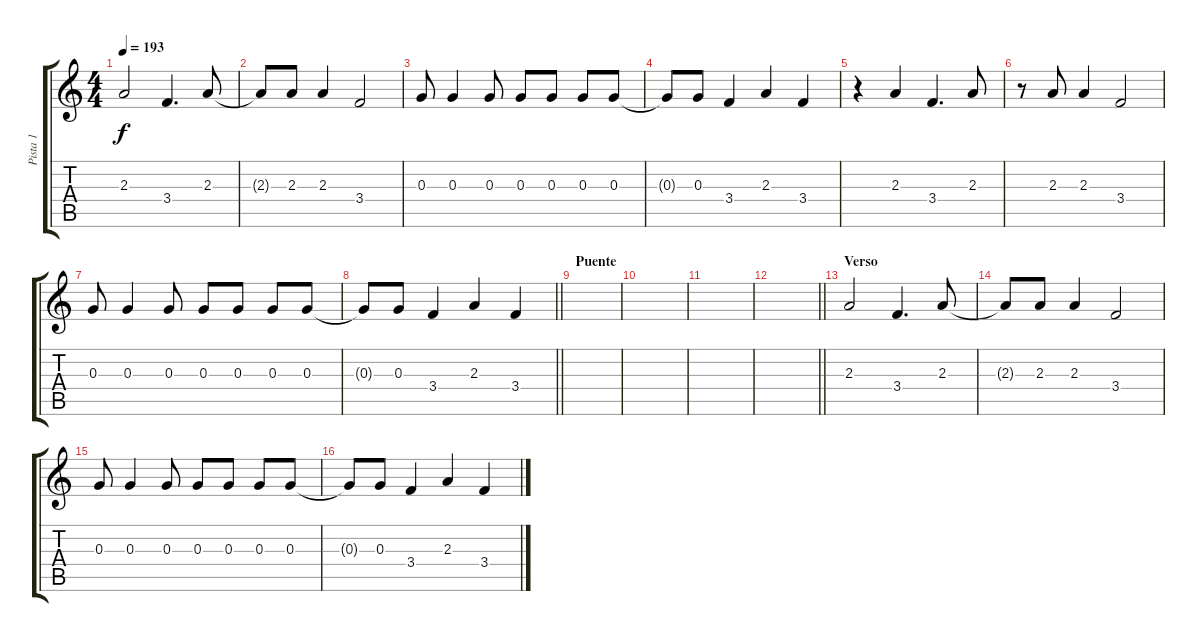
\track ("Pista 1" "Pista 1") {instrument acousticguitarsteel}
\staff {score tabs}
\tuning (E4 B3 G3 D3 A2 E2) {hide}
\ts (4 4)
\tempo 193
\clef g2
\ks c
2.3.2{dy f} 3.4.4{d} 2.3.8 |
2.3{t}.8 2.3.8 2.3.4 3.4.2 |
0.3.8 0.3.4 0.3.8 0.3.8 0.3.8 0.3.8 0.3.8 |
0.3{t}.8 0.3.8 3.4.4 2.3.4 3.4.4 |
r.4 2.3.4 3.4.4{d} 2.3.8 |
r.8 2.3.8 2.3.4 3.4.2 |
0.3.8 0.3.4 0.3.8 0.3.8 0.3.8 0.3.8 0.3.8 |
\barLineRight lightlight
0.3{t}.8 0.3.8 3.4.4 2.3.4 3.4.4 |
\section ("" "Puente")
|
|
|
\barLineRight lightlight
|
\section ("" "Verso")
2.3.2 3.4.4{d} 2.3.8 |
2.3{t}.8 2.3.8 2.3.4 3.4.2 |
0.3.8 0.3.4 0.3.8 0.3.8 0.3.8 0.3.8 0.3.8 |
0.3{t}.8 0.3.8 3.4.4 2.3.4 3.4.4
